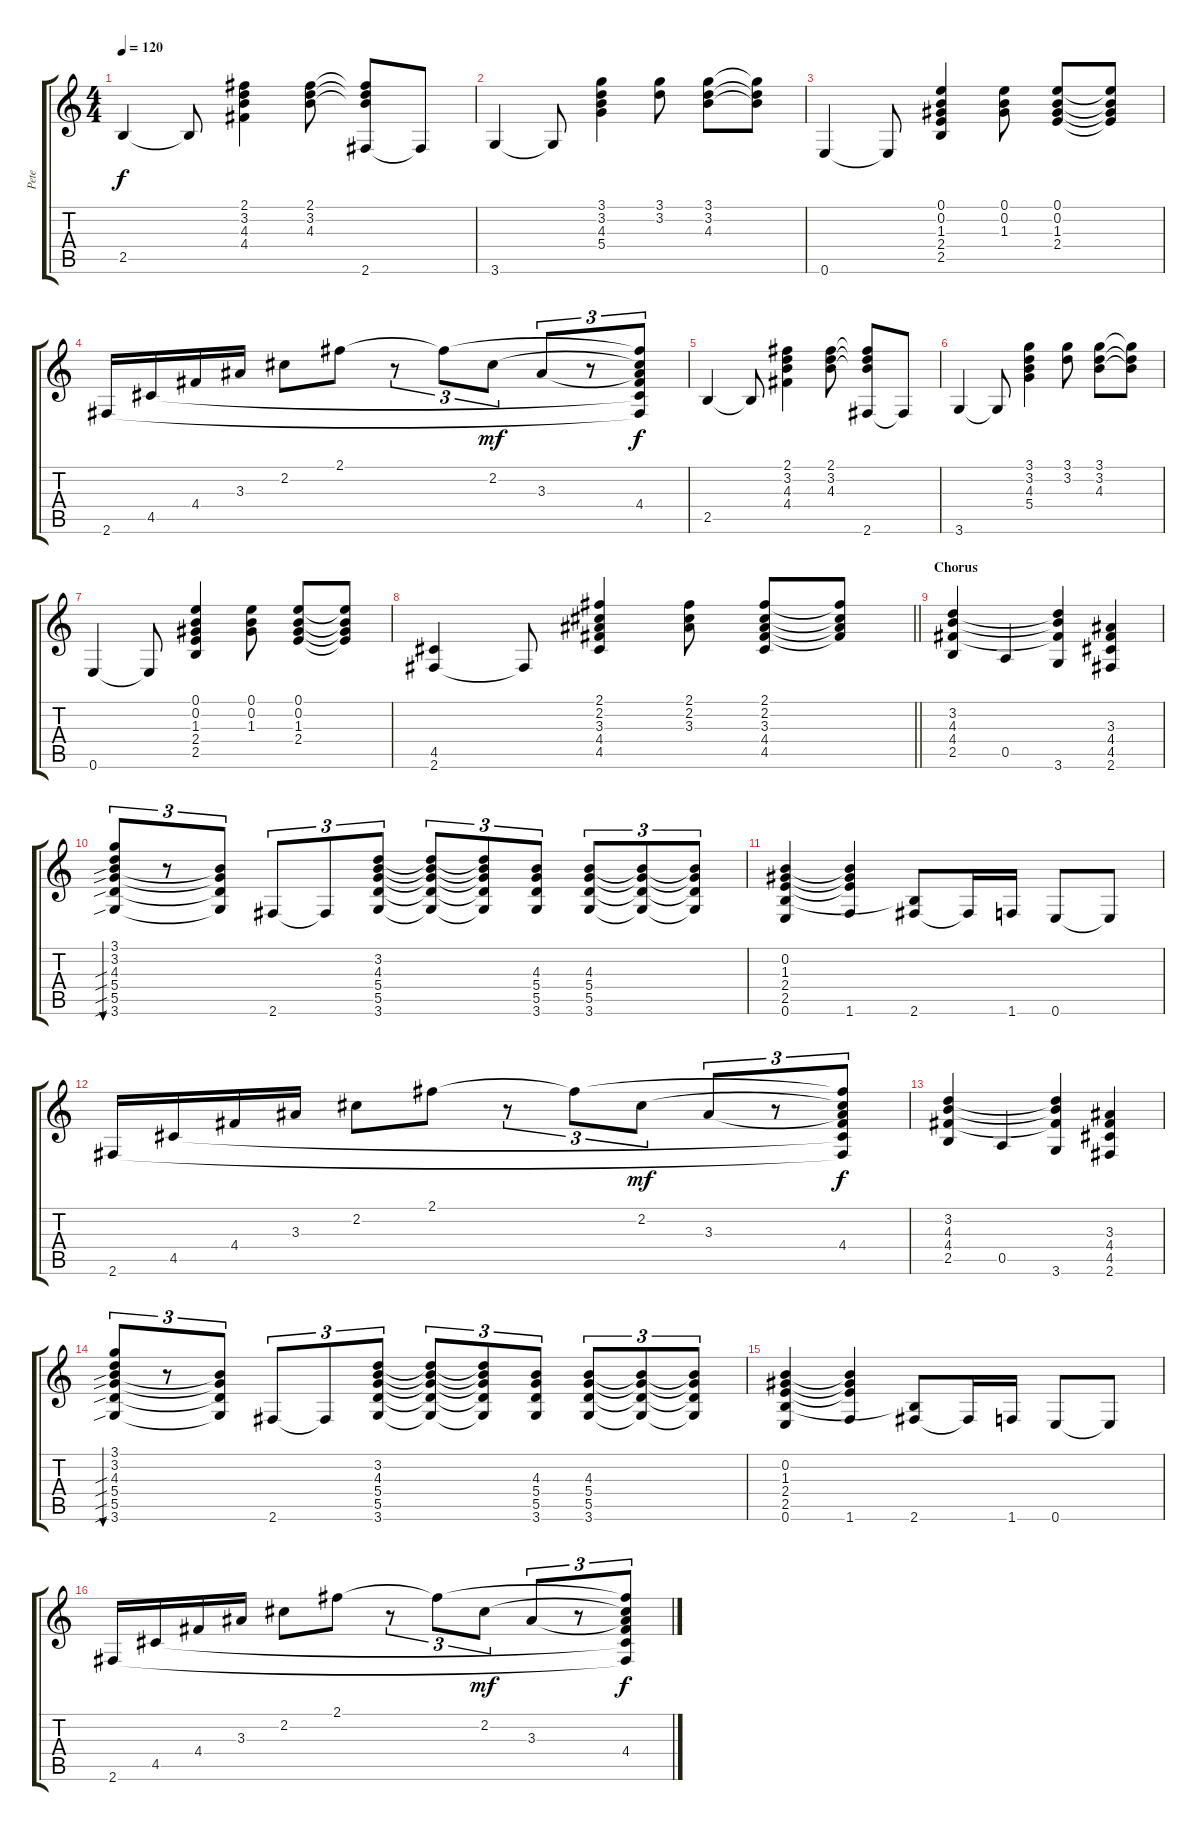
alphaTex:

\track ("Pete" "Pete") {instrument acousticguitarsteel}
\staff {score tabs}
\tuning (E4 B3 G3 D3 A2 E2) {hide}
\ts (4 4)
\tempo 120
\clef g2
\ks c
2.5.4{dy f} 2.5{t}.8 (2.1 3.2 4.3 4.4).4 (2.1 3.2 4.3).8 (2.1{t} 3.2{t} 4.3{t} 2.6).8 2.6{t}.8 |
3.6.4 3.6{t}.8 (3.1 3.2 4.3 5.4).4 (3.1 3.2).8 (3.1 3.2 4.3).8 (3.1{t} 3.2{t} 4.3{t}).8 |
0.6.4 0.6{t}.8 (0.1 0.2 1.3 2.4 2.5).4 (0.1 0.2 1.3).8 (0.1 0.2 1.3 2.4).8 (0.1{t} 0.2{t} 1.3{t} 2.4{t}).8 |
2.6.16 4.5.16 4.4.16 3.3.16 2.2.8 2.1.8 r.8{tu (3 2)} 2.1{t}.8{tu (3 2)} 2.2.8{tu (3 2) dy mf} 3.3.8{tu (3 2)} r.8{tu (3 2)} (2.1{t} 2.2{t} 3.3{t} 4.4 4.5{t} 2.6{t}).8{tu (3 2) dy f} |
2.5.4 2.5{t}.8 (2.1 3.2 4.3 4.4).4 (2.1 3.2 4.3).8 (2.1{t} 3.2{t} 4.3{t} 2.6).8 2.6{t}.8 |
3.6.4 3.6{t}.8 (3.1 3.2 4.3 5.4).4 (3.1 3.2).8 (3.1 3.2 4.3).8 (3.1{t} 3.2{t} 4.3{t}).8 |
0.6.4 0.6{t}.8 (0.1 0.2 1.3 2.4 2.5).4 (0.1 0.2 1.3).8 (0.1 0.2 1.3 2.4).8 (0.1{t} 0.2{t} 1.3{t} 2.4{t}).8 |
\barLineRight lightlight
(4.5 2.6).4 2.6{t}.8 (2.1 2.2 3.3 4.4 4.5).4 (2.1 2.2 3.3).8 (2.1 2.2 3.3 4.4 4.5).8 (2.1{t} 2.2{t} 3.3{t} 4.4{t}).8 |
\section ("" "Chorus")
(3.2 4.3 4.4 2.5).4 0.5.4 (3.2{t} 4.3{t} 4.4{t} 3.6).4 (3.3 4.4 4.5 2.6).4 |
(3.1 3.2 4.3{sib} 5.4{sib} 5.5{sib} 3.6{sib}).8{tu (3 2) bu 60} r.8{tu (3 2)} (4.3{t} 5.4{t} 5.5{t} 3.6{t}).8{tu (3 2)} 2.6.8{tu (3 2)} 2.6{t}.8{tu (3 2)} (3.2 4.3 5.4 5.5 3.6).8{tu (3 2)} (3.2{t} 4.3{t} 5.4{t} 5.5{t} 3.6{t}).8{tu (3 2)} (3.2{t} 4.3{t} 5.4{t} 5.5{t} 3.6{t}).8{tu (3 2)} (4.3 5.4 5.5 3.6).8{tu (3 2)} (4.3 5.4 5.5 3.6).8{tu (3 2)} (4.3{t} 5.4{t} 5.5{t} 3.6{t}).8{tu (3 2)} (4.3{t} 5.4{t} 5.5{t} 3.6{t}).8{tu (3 2)} |
(0.2 1.3 2.4 2.5 0.6).4 (0.2{t} 1.3{t} 2.4{t} 1.6).4 (2.5{t} 2.6).8 2.6{t}.16 1.6.16 0.6.8 0.6{t}.8 |
2.6.16 4.5.16 4.4.16 3.3.16 2.2.8 2.1.8 r.8{tu (3 2)} 2.1{t}.8{tu (3 2)} 2.2.8{tu (3 2) dy mf} 3.3.8{tu (3 2)} r.8{tu (3 2)} (2.1{t} 2.2{t} 3.3{t} 4.4 4.5{t} 2.6{t}).8{tu (3 2) dy f} |
(3.2 4.3 4.4 2.5).4 0.5.4 (3.2{t} 4.3{t} 4.4{t} 3.6).4 (3.3 4.4 4.5 2.6).4 |
(3.1 3.2 4.3{sib} 5.4{sib} 5.5{sib} 3.6{sib}).8{tu (3 2) bu 60} r.8{tu (3 2)} (4.3{t} 5.4{t} 5.5{t} 3.6{t}).8{tu (3 2)} 2.6.8{tu (3 2)} 2.6{t}.8{tu (3 2)} (3.2 4.3 5.4 5.5 3.6).8{tu (3 2)} (3.2{t} 4.3{t} 5.4{t} 5.5{t} 3.6{t}).8{tu (3 2)} (3.2{t} 4.3{t} 5.4{t} 5.5{t} 3.6{t}).8{tu (3 2)} (4.3 5.4 5.5 3.6).8{tu (3 2)} (4.3 5.4 5.5 3.6).8{tu (3 2)} (4.3{t} 5.4{t} 5.5{t} 3.6{t}).8{tu (3 2)} (4.3{t} 5.4{t} 5.5{t} 3.6{t}).8{tu (3 2)} |
(0.2 1.3 2.4 2.5 0.6).4 (0.2{t} 1.3{t} 2.4{t} 1.6).4 (2.5{t} 2.6).8 2.6{t}.16 1.6.16 0.6.8 0.6{t}.8 |
2.6.16 4.5.16 4.4.16 3.3.16 2.2.8 2.1.8 r.8{tu (3 2)} 2.1{t}.8{tu (3 2)} 2.2.8{tu (3 2) dy mf} 3.3.8{tu (3 2)} r.8{tu (3 2)} (2.1{t} 2.2{t} 3.3{t} 4.4 4.5{t} 2.6{t}).8{tu (3 2) dy f}
